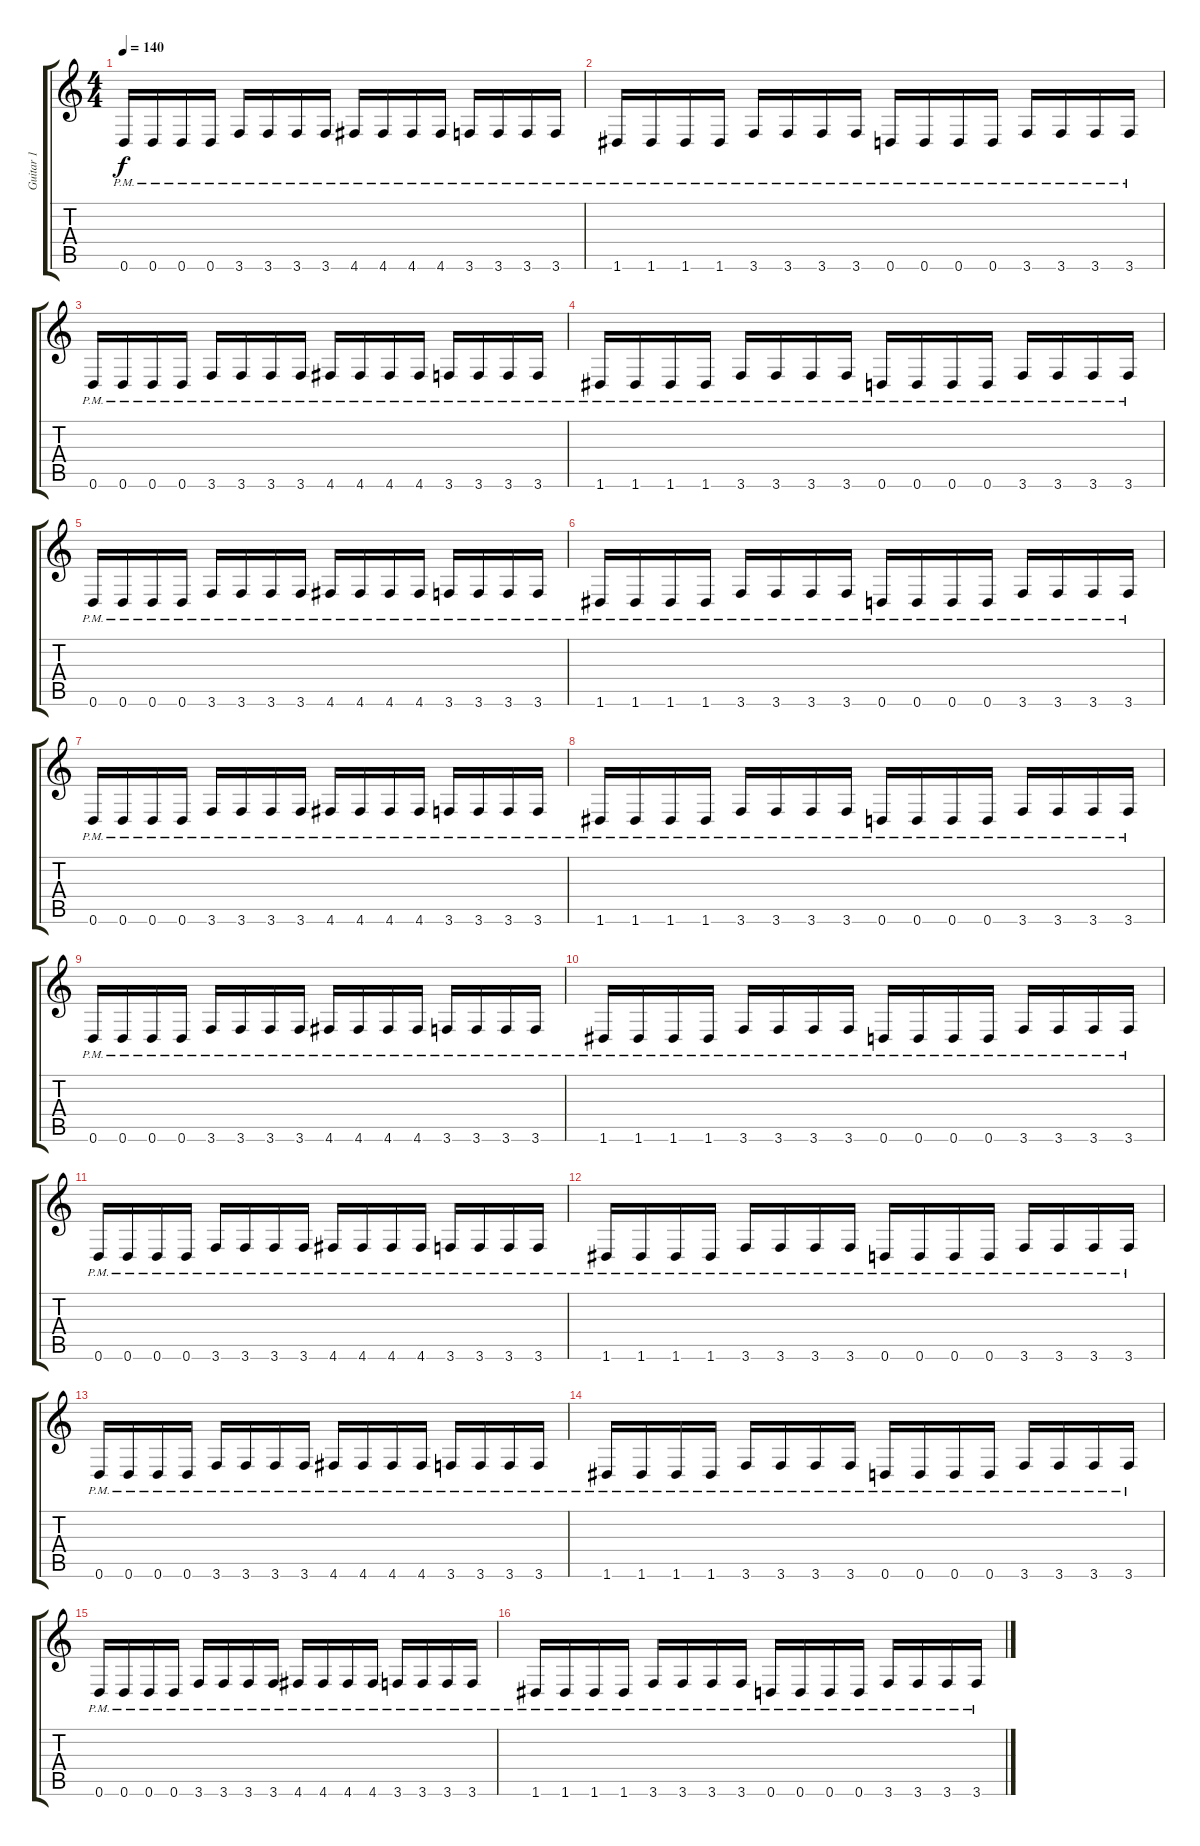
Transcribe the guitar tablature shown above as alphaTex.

\track ("Guitar 1" "Guitar 1") {instrument distortionguitar}
\staff {score tabs}
\tuning (D4 A3 F3 C3 G2 D2) {hide}
\ts (4 4)
\tempo 140
\clef g2
\ks c
0.6{pm}.16{dy f} 0.6{pm}.16 0.6{pm}.16 0.6{pm}.16 3.6{pm}.16 3.6{pm}.16 3.6{pm}.16 3.6{pm}.16 4.6{pm}.16 4.6{pm}.16 4.6{pm}.16 4.6{pm}.16 3.6{pm}.16 3.6{pm}.16 3.6{pm}.16 3.6{pm}.16 |
1.6{pm}.16 1.6{pm}.16 1.6{pm}.16 1.6{pm}.16 3.6{pm}.16 3.6{pm}.16 3.6{pm}.16 3.6{pm}.16 0.6{pm}.16 0.6{pm}.16 0.6{pm}.16 0.6{pm}.16 3.6{pm}.16 3.6{pm}.16 3.6{pm}.16 3.6{pm}.16 |
0.6{pm}.16 0.6{pm}.16 0.6{pm}.16 0.6{pm}.16 3.6{pm}.16 3.6{pm}.16 3.6{pm}.16 3.6{pm}.16 4.6{pm}.16 4.6{pm}.16 4.6{pm}.16 4.6{pm}.16 3.6{pm}.16 3.6{pm}.16 3.6{pm}.16 3.6{pm}.16 |
1.6{pm}.16 1.6{pm}.16 1.6{pm}.16 1.6{pm}.16 3.6{pm}.16 3.6{pm}.16 3.6{pm}.16 3.6{pm}.16 0.6{pm}.16 0.6{pm}.16 0.6{pm}.16 0.6{pm}.16 3.6{pm}.16 3.6{pm}.16 3.6{pm}.16 3.6{pm}.16 |
0.6{pm}.16 0.6{pm}.16 0.6{pm}.16 0.6{pm}.16 3.6{pm}.16 3.6{pm}.16 3.6{pm}.16 3.6{pm}.16 4.6{pm}.16 4.6{pm}.16 4.6{pm}.16 4.6{pm}.16 3.6{pm}.16 3.6{pm}.16 3.6{pm}.16 3.6{pm}.16 |
1.6{pm}.16 1.6{pm}.16 1.6{pm}.16 1.6{pm}.16 3.6{pm}.16 3.6{pm}.16 3.6{pm}.16 3.6{pm}.16 0.6{pm}.16 0.6{pm}.16 0.6{pm}.16 0.6{pm}.16 3.6{pm}.16 3.6{pm}.16 3.6{pm}.16 3.6{pm}.16 |
0.6{pm}.16 0.6{pm}.16 0.6{pm}.16 0.6{pm}.16 3.6{pm}.16 3.6{pm}.16 3.6{pm}.16 3.6{pm}.16 4.6{pm}.16 4.6{pm}.16 4.6{pm}.16 4.6{pm}.16 3.6{pm}.16 3.6{pm}.16 3.6{pm}.16 3.6{pm}.16 |
1.6{pm}.16 1.6{pm}.16 1.6{pm}.16 1.6{pm}.16 3.6{pm}.16 3.6{pm}.16 3.6{pm}.16 3.6{pm}.16 0.6{pm}.16 0.6{pm}.16 0.6{pm}.16 0.6{pm}.16 3.6{pm}.16 3.6{pm}.16 3.6{pm}.16 3.6{pm}.16 |
0.6{pm}.16 0.6{pm}.16 0.6{pm}.16 0.6{pm}.16 3.6{pm}.16 3.6{pm}.16 3.6{pm}.16 3.6{pm}.16 4.6{pm}.16 4.6{pm}.16 4.6{pm}.16 4.6{pm}.16 3.6{pm}.16 3.6{pm}.16 3.6{pm}.16 3.6{pm}.16 |
1.6{pm}.16 1.6{pm}.16 1.6{pm}.16 1.6{pm}.16 3.6{pm}.16 3.6{pm}.16 3.6{pm}.16 3.6{pm}.16 0.6{pm}.16 0.6{pm}.16 0.6{pm}.16 0.6{pm}.16 3.6{pm}.16 3.6{pm}.16 3.6{pm}.16 3.6{pm}.16 |
0.6{pm}.16 0.6{pm}.16 0.6{pm}.16 0.6{pm}.16 3.6{pm}.16 3.6{pm}.16 3.6{pm}.16 3.6{pm}.16 4.6{pm}.16 4.6{pm}.16 4.6{pm}.16 4.6{pm}.16 3.6{pm}.16 3.6{pm}.16 3.6{pm}.16 3.6{pm}.16 |
1.6{pm}.16 1.6{pm}.16 1.6{pm}.16 1.6{pm}.16 3.6{pm}.16 3.6{pm}.16 3.6{pm}.16 3.6{pm}.16 0.6{pm}.16 0.6{pm}.16 0.6{pm}.16 0.6{pm}.16 3.6{pm}.16 3.6{pm}.16 3.6{pm}.16 3.6{pm}.16 |
0.6{pm}.16 0.6{pm}.16 0.6{pm}.16 0.6{pm}.16 3.6{pm}.16 3.6{pm}.16 3.6{pm}.16 3.6{pm}.16 4.6{pm}.16 4.6{pm}.16 4.6{pm}.16 4.6{pm}.16 3.6{pm}.16 3.6{pm}.16 3.6{pm}.16 3.6{pm}.16 |
1.6{pm}.16 1.6{pm}.16 1.6{pm}.16 1.6{pm}.16 3.6{pm}.16 3.6{pm}.16 3.6{pm}.16 3.6{pm}.16 0.6{pm}.16 0.6{pm}.16 0.6{pm}.16 0.6{pm}.16 3.6{pm}.16 3.6{pm}.16 3.6{pm}.16 3.6{pm}.16 |
0.6{pm}.16 0.6{pm}.16 0.6{pm}.16 0.6{pm}.16 3.6{pm}.16 3.6{pm}.16 3.6{pm}.16 3.6{pm}.16 4.6{pm}.16 4.6{pm}.16 4.6{pm}.16 4.6{pm}.16 3.6{pm}.16 3.6{pm}.16 3.6{pm}.16 3.6{pm}.16 |
1.6{pm}.16 1.6{pm}.16 1.6{pm}.16 1.6{pm}.16 3.6{pm}.16 3.6{pm}.16 3.6{pm}.16 3.6{pm}.16 0.6{pm}.16 0.6{pm}.16 0.6{pm}.16 0.6{pm}.16 3.6{pm}.16 3.6{pm}.16 3.6{pm}.16 3.6{pm}.16
